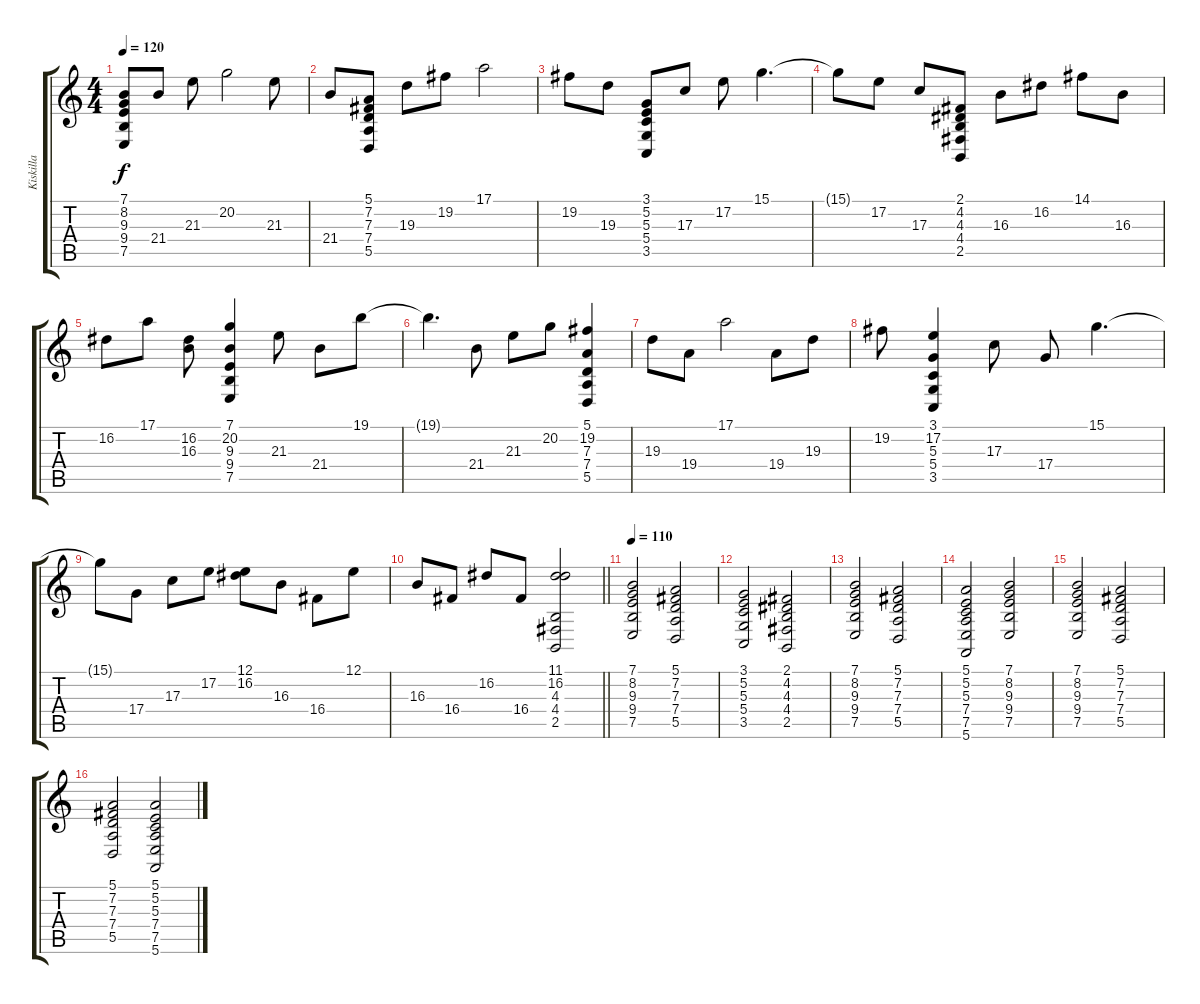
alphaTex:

\track ("Kiskilla" "Kiskilla") {instrument acousticgrandpiano}
\staff {score tabs}
\tuning (E4 B3 G3 D3 A2 E2) {hide}
\ts (4 4)
\tempo 120
\clef g2
\ks c
(7.1 8.2 9.3 9.4 7.5).8{dy f instrument acousticgrandpiano} 21.4.8 21.3.8 20.2.2 21.3.8 |
21.4.8 (5.1 7.2 7.3 7.4 5.5).8 19.3.8 19.2.8 17.1.2 |
19.2.8 19.3.8 (3.1 5.2 5.3 5.4 3.5).8 17.3.8 17.2.8 15.1.4{d} |
15.1{t}.8 17.2.8 17.3.8 (2.1 4.2 4.3 4.4 2.5).8 16.3.8 16.2.8 14.1.8 16.3.8 |
16.2.8 17.1.8 (16.2 16.3).8 (7.1 20.2 9.3 9.4 7.5).4 21.3.8 21.4.8 19.1.8 |
19.1{t}.4{d} 21.4.8 21.3.8 20.2.8 (5.1 19.2 7.3 7.4 5.5).4 |
19.3.8 19.4.8 17.1.2 19.4.8 19.3.8 |
19.2.8 (3.1 17.2 5.3 5.4 3.5).4 17.3.8 17.4.8 15.1.4{d} |
15.1{t}.8 17.4.8 17.3.8 17.2.8 (12.1 16.2).8 16.3.8 16.4.8 12.1.8 |
\barLineRight lightlight
16.3.8 16.4.8 16.2.8 16.4.8 (11.1 16.2 4.3 4.4 2.5).2 |
\tempo 110
(7.1 8.2 9.3 9.4 7.5).2{volume 10} (5.1 7.2 7.3 7.4 5.5).2 |
(3.1 5.2 5.3 5.4 3.5).2 (2.1 4.2 4.3 4.4 2.5).2 |
(7.1 8.2 9.3 9.4 7.5).2 (5.1 7.2 7.3 7.4 5.5).2 |
(5.1 5.2 5.3 7.4 7.5 5.6).2 (7.1 8.2 9.3 9.4 7.5).2 |
(7.1 8.2 9.3 9.4 7.5).2 (5.1 7.2 7.3 7.4 5.5).2 |
(5.1 7.2 7.3 7.4 5.5).2 (5.1 5.2 5.3 7.4 7.5 5.6).2
